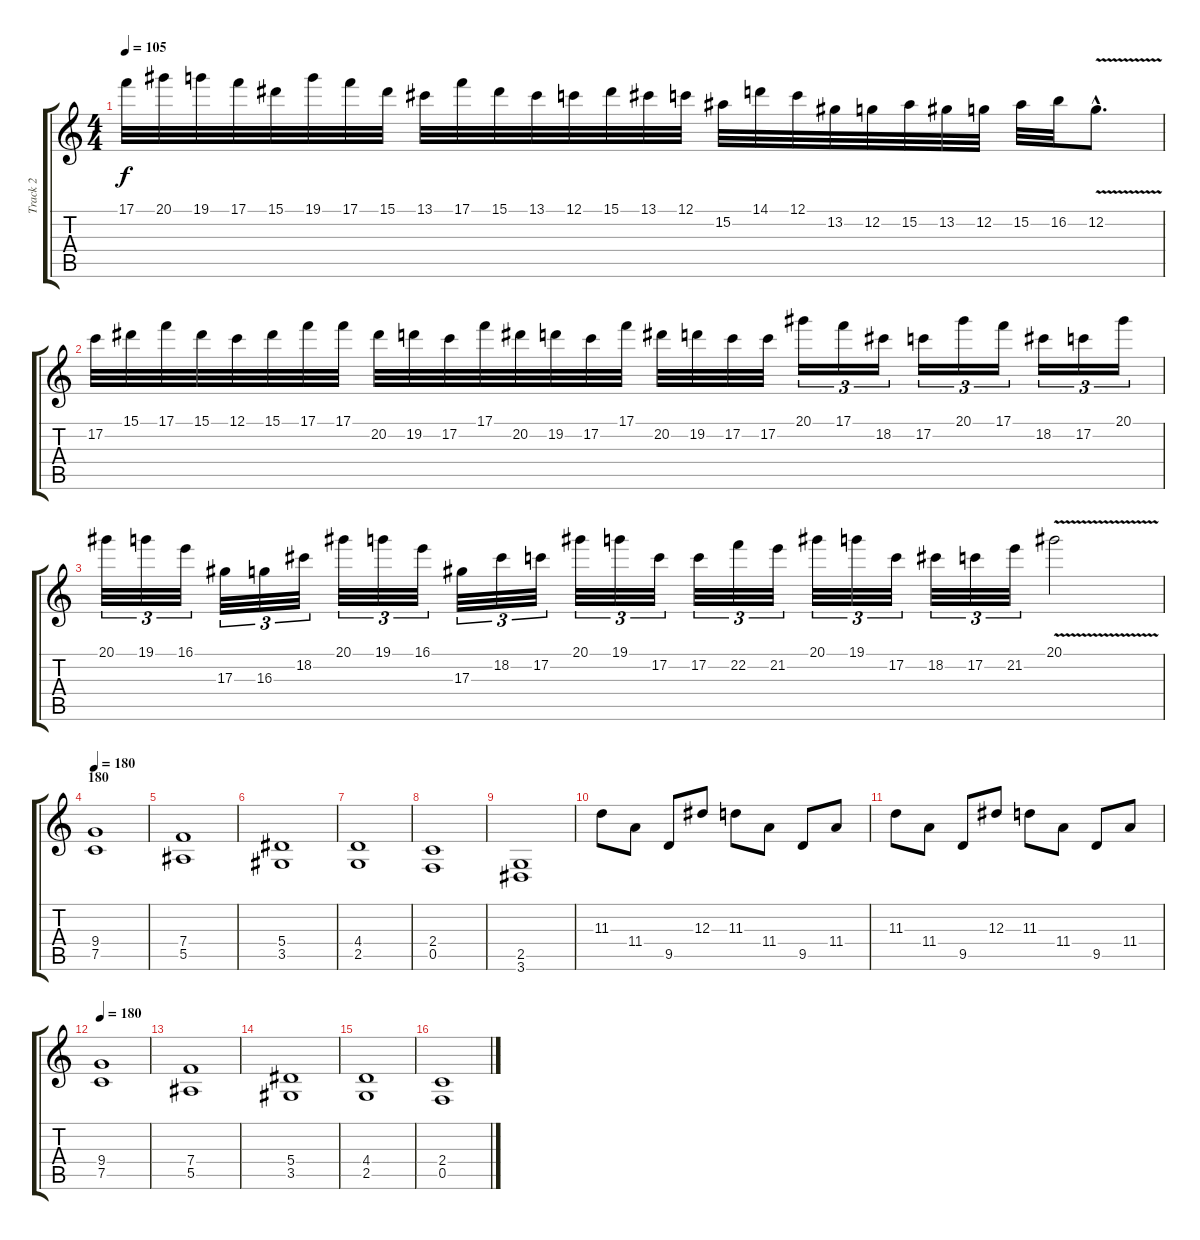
\track ("Track 2" "Track 2") {instrument distortionguitar}
\staff {score tabs}
\tuning (C4 G3 Eb3 Bb2 F2 C2) {hide}
\ts (4 4)
\tempo 105
\clef g2
\ks c
17.1.32{dy f} 20.1.32 19.1.32 17.1.32 15.1.32 19.1.32 17.1.32 15.1.32 13.1.32 17.1.32 15.1.32 13.1.32 12.1.32 15.1.32 13.1.32 12.1.32 15.2.32 14.1.32 12.1.32 13.2.32 12.2.32 15.2.32 13.2.32 12.2.32 15.2.32 16.2.32 12.2{v hac}.8{d} |
17.2.32 15.1.32 17.1.32 15.1.32 12.1.32 15.1.32 17.1.32 17.1.32 20.2.32 19.2.32 17.2.32 17.1.32 20.2.32 19.2.32 17.2.32 17.1.32 20.2.32 19.2.32 17.2.32 17.2.32 20.1.16{tu (3 2)} 17.1.16{tu (3 2)} 18.2.16{tu (3 2)} 17.2.16{tu (3 2)} 20.1.16{tu (3 2)} 17.1.16{tu (3 2)} 18.2.16{tu (3 2)} 17.2.16{tu (3 2)} 20.1.16{tu (3 2)} |
20.1.32{tu (3 2)} 19.1.32{tu (3 2)} 16.1.32{tu (3 2)} 17.3.32{tu (3 2)} 16.3.32{tu (3 2)} 18.2.32{tu (3 2)} 20.1.32{tu (3 2)} 19.1.32{tu (3 2)} 16.1.32{tu (3 2)} 17.3.32{tu (3 2)} 18.2.32{tu (3 2)} 17.2.32{tu (3 2)} 20.1.32{tu (3 2)} 19.1.32{tu (3 2)} 17.2.32{tu (3 2)} 17.2.32{tu (3 2)} 22.2.32{tu (3 2)} 21.2.32{tu (3 2)} 20.1.32{tu (3 2)} 19.1.32{tu (3 2)} 17.2.32{tu (3 2)} 18.2.32{tu (3 2)} 17.2.32{tu (3 2)} 21.2.32{tu (3 2)} 20.1{v}.2 |
\section ("" "180")
\tempo 180
(9.4 7.5).1 |
(7.4 5.5).1 |
(5.4 3.5).1 |
(4.4 2.5).1 |
(2.4 0.5).1 |
(2.5 3.6).1 |
11.3.8 11.4.8 9.5.8 12.3.8 11.3.8 11.4.8 9.5.8 11.4.8 |
11.3.8 11.4.8 9.5.8 12.3.8 11.3.8 11.4.8 9.5.8 11.4.8 |
\tempo 180
(9.4 7.5).1 |
(7.4 5.5).1 |
(5.4 3.5).1 |
(4.4 2.5).1 |
(2.4 0.5).1
